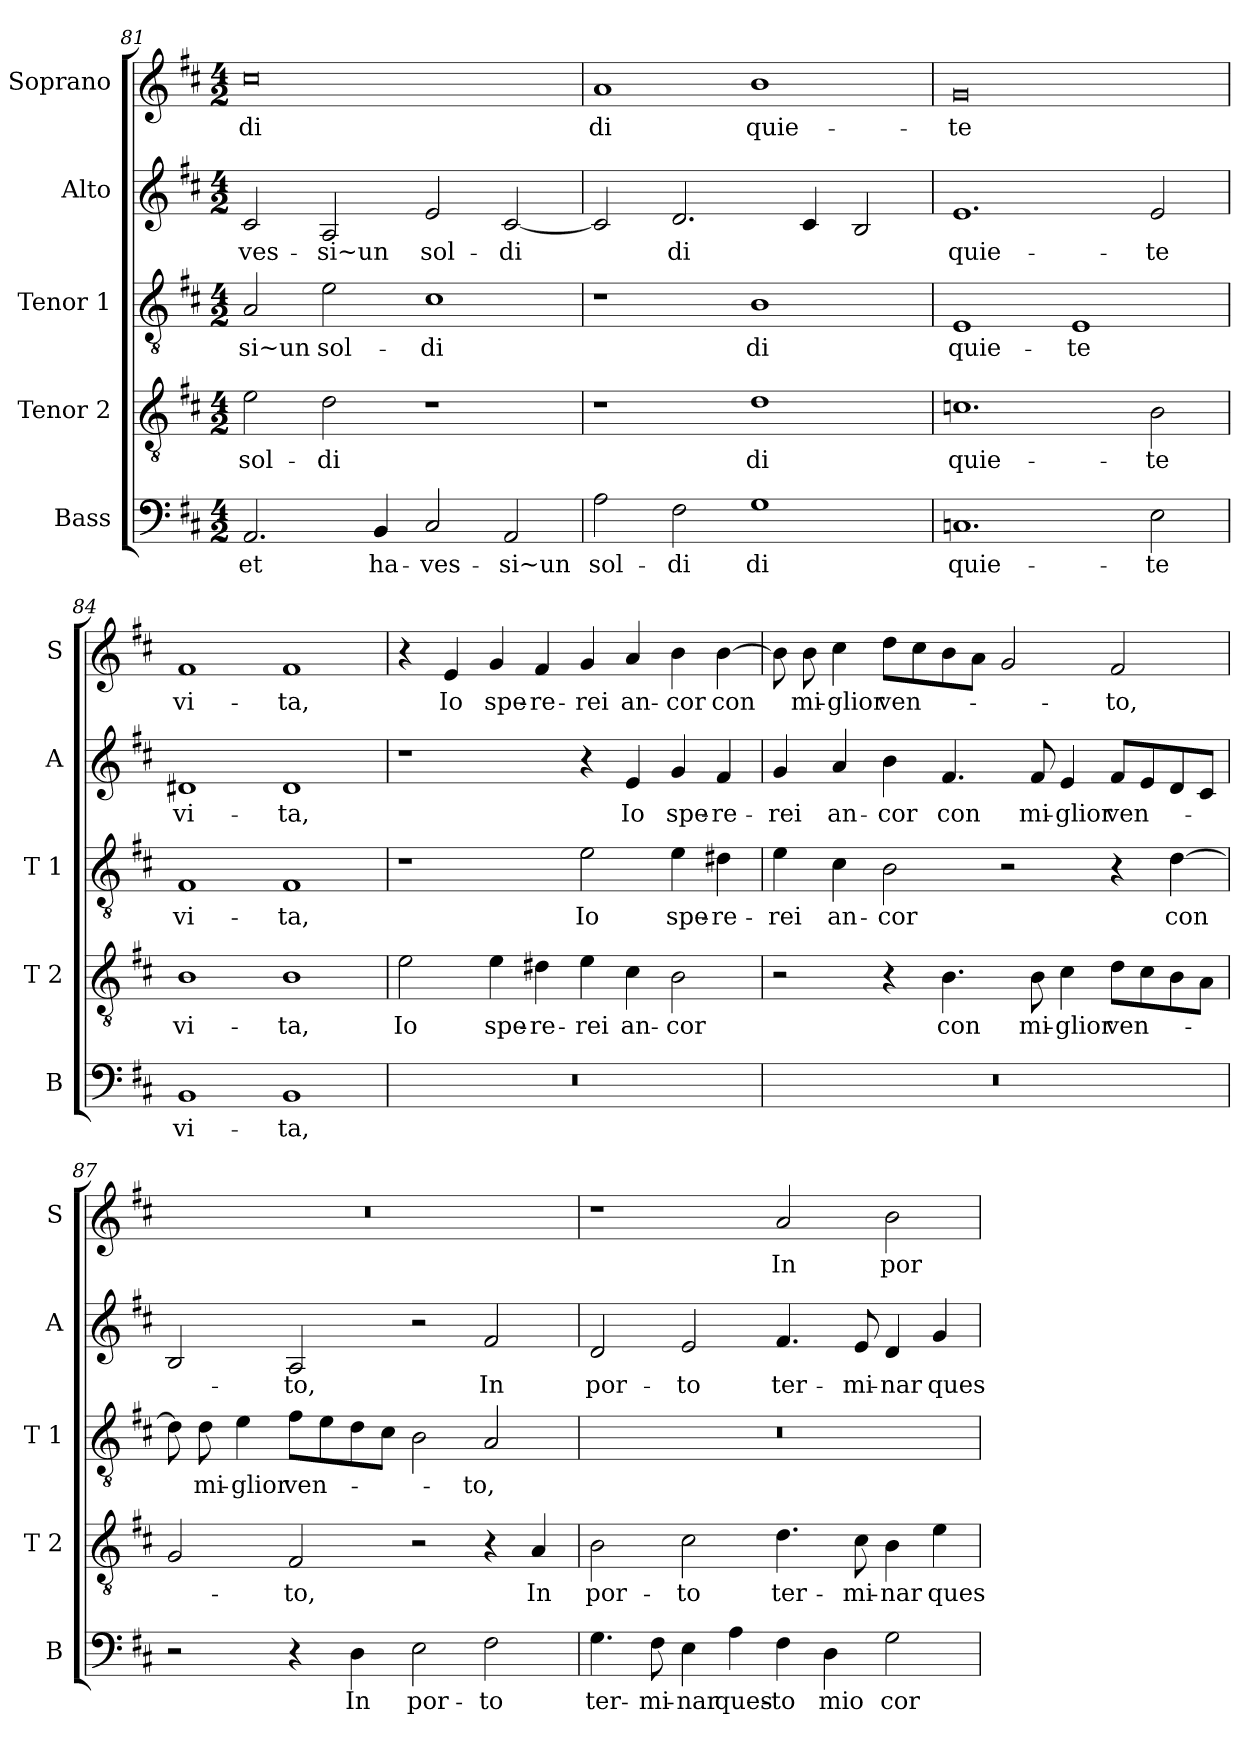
**kern	**text	**kern	**text	**kern	**text	**kern	**text	**kern	**text
*part5	*part5	*part4	*part4	*part3	*part3	*part2	*part2	*part1	*part1
*staff5	*staff5	*staff4	*staff4	*staff3	*staff3	*staff2	*staff2	*staff1	*staff1
*I"Bass	*	*I"Tenor 2	*	*I"Tenor 1	*	*I"Alto	*	*I"Soprano	*
*I'B	*	*I'T 2	*	*I'T 1	*	*I'A	*	*I'S	*
*clefF4	*	*clefGv2	*	*clefGv2	*	*clefG2	*	*clefG2	*
*k[f#c#]	*	*k[f#c#]	*	*k[f#c#]	*	*k[f#c#]	*	*k[f#c#]	*
*D:	*	*D:	*	*D:	*	*D:	*	*D:	*
*M4/2	*	*M4/2	*	*M4/2	*	*M4/2	*	*M4/2	*
=81	=81	=81	=81	=81	=81	=81	=81	=81	=81
!	!LO:LY:b	!	!LO:LY:b	!	!LO:LY:b	!	!LO:LY:b	!	!LO:LY:b
2.AA/	et	2e\	sol-	2A/	-si~un	2c#/	-ves-	0cc#	-di
!	!	!	!LO:LY:b	!	!LO:LY:b	!	!LO:LY:b	!	!
.	.	2d\	-di	2e\	sol-	2A/	-si~un	.	.
!	!LO:LY:b	!	!	!	!	!	!	!	!
4BB/	ha-	.	.	.	.	.	.	.	.
!	!LO:LY:b	!	!	!	!LO:LY:b	!	!LO:LY:b	!	!
2C#/	-ves-	1r	.	1c#	-di	2e/	sol-	.	.
!	!LO:LY:b	!	!	!	!	!	!LO:LY:b	!	!
2AA/	-si~un	.	.	.	.	[2c#/	-di	.	.
!!LO:PB:g=z
=82	=82	=82	=82	=82	=82	=82	=82	=82	=82
!	!LO:LY:b	!	!	!	!	!	!	!	!LO:LY:b
2A\	sol-	1r	.	1r	.	2c#/]	.	1a	di
!	!LO:LY:b	!	!	!	!	!	!LO:LY:b	!	!
2F#\	-di	.	.	.	.	2.d/	di	.	.
!	!LO:LY:b	!	!LO:LY:b	!	!LO:LY:b	!	!	!	!LO:LY:b
1G	di	1d	di	1B	di	.	.	1b	quie-
.	.	.	.	.	.	4c#/	.	.	.
.	.	.	.	.	.	2B/	.	.	.
=83	=83	=83	=83	=83	=83	=83	=83	=83	=83
!	!LO:LY:b	!	!LO:LY:b	!	!LO:LY:b	!	!LO:LY:b	!	!LO:LY:b
1.Cn	quie-	1.cn	quie-	1E	quie-	1.e	quie-	0g	-te
!	!	!	!	!	!LO:LY:b	!	!	!	!
.	.	.	.	1E	-te	.	.	.	.
!	!LO:LY:b	!	!LO:LY:b	!	!	!	!LO:LY:b	!	!
2E\	-te	2B\	-te	.	.	2e/	-te	.	.
=84	=84	=84	=84	=84	=84	=84	=84	=84	=84
!	!LO:LY:b	!	!LO:LY:b	!	!LO:LY:b	!	!LO:LY:b	!	!LO:LY:b
1BB	vi-	1B	vi-	1F#	vi-	1d#X	vi-	1f#	vi-
!	!LO:LY:b	!	!LO:LY:b	!	!LO:LY:b	!	!LO:LY:b	!	!LO:LY:b
1BB	-ta,	1B	-ta,	1F#	-ta,	1d#	-ta,	1f#	-ta,
=85	=85	=85	=85	=85	=85	=85	=85	=85	=85
!	!	!	!LO:LY:b	!	!	!	!	!	!
0r	.	2e\	Io	1r	.	1r	.	4r	.
!	!	!	!	!	!	!	!	!	!LO:LY:b
.	.	.	.	.	.	.	.	4e/	Io
!	!	!	!LO:LY:b	!	!	!	!	!	!LO:LY:b
.	.	4e\	spe-	.	.	.	.	4g/	spe-
!	!	!	!LO:LY:b	!	!	!	!	!	!LO:LY:b
.	.	4d#X\	-re-	.	.	.	.	4f#/	-re-
!	!	!	!LO:LY:b	!	!LO:LY:b	!	!	!	!LO:LY:b
.	.	4e\	-rei	2e\	Io	4r	.	4g/	-rei
!	!	!	!LO:LY:b	!	!	!	!LO:LY:b	!	!LO:LY:b
.	.	4c#\	an-	.	.	4e/	Io	4a/	an-
!	!	!	!LO:LY:b	!	!LO:LY:b	!	!LO:LY:b	!	!LO:LY:b
.	.	2B\	-cor	4e\	spe-	4g/	spe-	4b\	-cor
!	!	!	!	!	!LO:LY:b	!	!LO:LY:b	!	!LO:LY:b
.	.	.	.	4d#X\	-re-	4f#/	-re-	[4b\	con
!!LO:LB:g=z
=86	=86	=86	=86	=86	=86	=86	=86	=86	=86
!	!	!	!	!	!LO:LY:b	!	!LO:LY:b	!	!
0r	.	2r	.	4e\	-rei	4g/	-rei	8b\]	.
!	!	!	!	!	!	!	!	!	!LO:LY:b
.	.	.	.	.	.	.	.	8b\	mi-
!	!	!	!	!	!LO:LY:b	!	!LO:LY:b	!	!LO:LY:b
.	.	.	.	4c#\	an-	4a/	an-	4cc#\	-glior
!	!	!	!	!	!LO:LY:b	!	!LO:LY:b	!	!LO:LY:b
.	.	4r	.	2B\	-cor	4b\	-cor	8dd\L	ven-
.	.	.	.	.	.	.	.	8cc#\	.
!	!	!	!LO:LY:b	!	!	!	!LO:LY:b	!	!
.	.	4.B\	con	.	.	4.f#/	con	8b\	.
.	.	.	.	.	.	.	.	8a\J	.
.	.	.	.	2r	.	.	.	2g/	.
!	!	!	!LO:LY:b	!	!	!	!LO:LY:b	!	!
.	.	8B\	mi-	.	.	8f#/	mi-	.	.
!	!	!	!LO:LY:b	!	!	!	!LO:LY:b	!	!
.	.	4c#\	-glior	.	.	4e/	-glior	.	.
!	!	!	!LO:LY:b	!	!	!	!LO:LY:b	!	!LO:LY:b
.	.	8d\L	ven-	4r	.	8f#/L	ven-	2f#/	-to,
.	.	8c#\	.	.	.	8e/	.	.	.
!	!	!	!	!	!LO:LY:b	!	!	!	!
.	.	8B\	.	[4d\	con	8d/	.	.	.
.	.	8A\J	.	.	.	8c#/J	.	.	.
=87	=87	=87	=87	=87	=87	=87	=87	=87	=87
2r	.	2G/	.	8d\]	.	2B/	.	0r	.
!	!	!	!	!	!LO:LY:b	!	!	!	!
.	.	.	.	8d\	mi-	.	.	.	.
!	!	!	!	!	!LO:LY:b	!	!	!	!
.	.	.	.	4e\	-glior	.	.	.	.
!	!	!	!LO:LY:b	!	!LO:LY:b	!	!LO:LY:b	!	!
4r	.	2F#/	-to,	8f#\L	ven-	2A/	-to,	.	.
.	.	.	.	8e\	.	.	.	.	.
!	!LO:LY:b	!	!	!	!	!	!	!	!
4D\	In	.	.	8d\	.	.	.	.	.
.	.	.	.	8c#\J	.	.	.	.	.
!	!LO:LY:b	!	!	!	!	!	!	!	!
2E\	por-	2r	.	2B\	.	2r	.	.	.
!	!LO:LY:b	!	!	!	!LO:LY:b	!	!LO:LY:b	!	!
2F#\	-to	4r	.	2A/	-to,	2f#/	In	.	.
!	!	!	!LO:LY:b	!	!	!	!	!	!
.	.	4A/	In	.	.	.	.	.	.
!!LO:LB:g=z
=88	=88	=88	=88	=88	=88	=88	=88	=88	=88
!	!LO:LY:b	!	!LO:LY:b	!	!	!	!LO:LY:b	!	!
4.G\	ter-	2B\	por-	0r	.	2d/	por-	1r	.
!	!LO:LY:b	!	!	!	!	!	!	!	!
8F#\	-mi-	.	.	.	.	.	.	.	.
!	!LO:LY:b	!	!LO:LY:b	!	!	!	!LO:LY:b	!	!
4E\	-nar	2c#\	-to	.	.	2e/	-to	.	.
!	!LO:LY:b	!	!	!	!	!	!	!	!
4A\	ques-	.	.	.	.	.	.	.	.
!	!LO:LY:b	!	!LO:LY:b	!	!	!	!LO:LY:b	!	!LO:LY:b
4F#\	-to	4.d\	ter-	.	.	4.f#/	ter-	2a/	In
!	!LO:LY:b	!	!	!	!	!	!	!	!
4D\	mio	.	.	.	.	.	.	.	.
!	!	!	!LO:LY:b	!	!	!	!LO:LY:b	!	!
.	.	8c#\	-mi-	.	.	8e/	-mi-	.	.
!	!LO:LY:b	!	!LO:LY:b	!	!	!	!LO:LY:b	!	!LO:LY:b
2G\	cor-	4B\	-nar	.	.	4d/	-nar	2b\	por-
!	!	!	!LO:LY:b	!	!	!	!LO:LY:b	!	!
.	.	4e\	ques-	.	.	4g/	ques-	.	.
=	=	=	=	=	=	=	=	=	=
*-	*-	*-	*-	*-	*-	*-	*-	*-	*-
